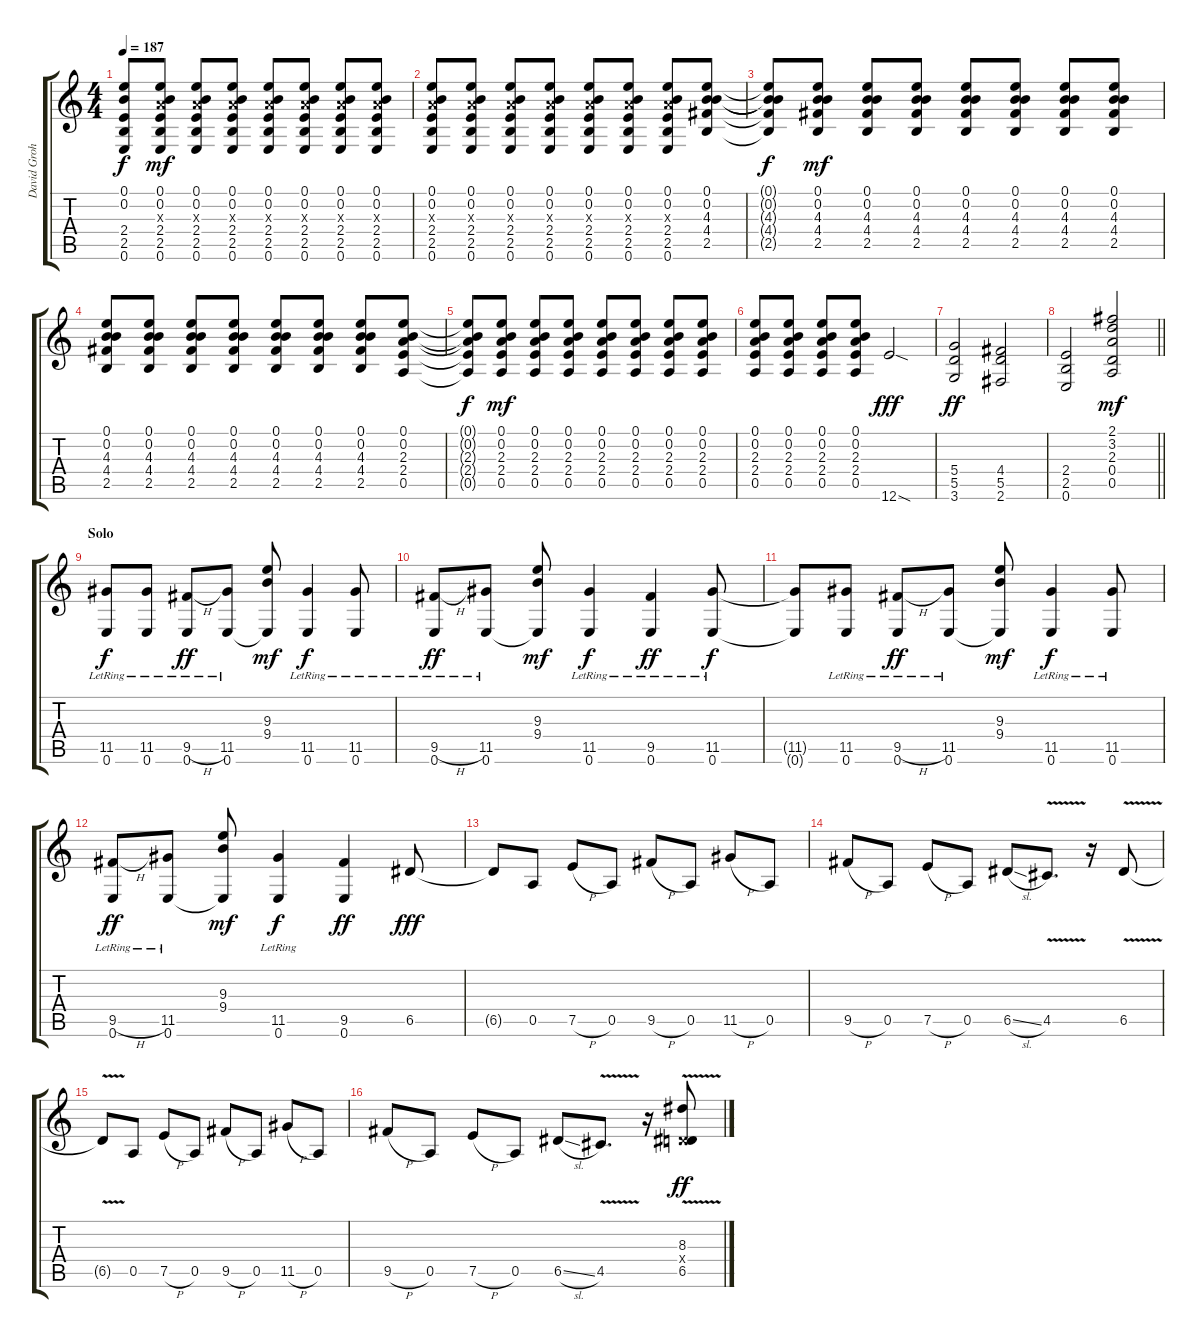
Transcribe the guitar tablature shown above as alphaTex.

\track ("David Grohl" "David Groh") {instrument distortionguitar}
\staff {score tabs}
\tuning (E4 B3 G3 D3 A2 E2) {hide}
\ts (4 4)
\tempo 187
\clef g2
\ks c
(0.1{t} 0.2{t} 2.4{t} 2.5{t} 0.6{t}).8{dy f} (0.1 0.2 2.3{x} 2.4 2.5 0.6).8{dy mf} (0.1 0.2 2.3{x} 2.4 2.5 0.6).8 (0.1 0.2 2.3{x} 2.4 2.5 0.6).8 (0.1 0.2 2.3{x} 2.4 2.5 0.6).8 (0.1 0.2 2.3{x} 2.4 2.5 0.6).8 (0.1 0.2 2.3{x} 2.4 2.5 0.6).8 (0.1 0.2 2.3{x} 2.4 2.5 0.6).8 |
(0.1 0.2 2.3{x} 2.4 2.5 0.6).8 (0.1 0.2 2.3{x} 2.4 2.5 0.6).8 (0.1 0.2 2.3{x} 2.4 2.5 0.6).8 (0.1 0.2 2.3{x} 2.4 2.5 0.6).8 (0.1 0.2 2.3{x} 2.4 2.5 0.6).8 (0.1 0.2 2.3{x} 2.4 2.5 0.6).8 (0.1 0.2 2.3{x} 2.4 2.5 0.6).8 (0.1 0.2 4.3 4.4 2.5).8 |
(0.1{t} 0.2{t} 4.3{t} 4.4{t} 2.5{t}).8{dy f} (0.1 0.2 4.3 4.4 2.5).8{dy mf} (0.1 0.2 4.3 4.4 2.5).8 (0.1 0.2 4.3 4.4 2.5).8 (0.1 0.2 4.3 4.4 2.5).8 (0.1 0.2 4.3 4.4 2.5).8 (0.1 0.2 4.3 4.4 2.5).8 (0.1 0.2 4.3 4.4 2.5).8 |
(0.1 0.2 4.3 4.4 2.5).8 (0.1 0.2 4.3 4.4 2.5).8 (0.1 0.2 4.3 4.4 2.5).8 (0.1 0.2 4.3 4.4 2.5).8 (0.1 0.2 4.3 4.4 2.5).8 (0.1 0.2 4.3 4.4 2.5).8 (0.1 0.2 4.3 4.4 2.5).8 (0.1 0.2 2.3 2.4 0.5).8 |
(0.1{t} 0.2{t} 2.3{t} 2.4{t} 0.5{t}).8{dy f} (0.1 0.2 2.3 2.4 0.5).8{dy mf} (0.1 0.2 2.3 2.4 0.5).8 (0.1 0.2 2.3 2.4 0.5).8 (0.1 0.2 2.3 2.4 0.5).8 (0.1 0.2 2.3 2.4 0.5).8 (0.1 0.2 2.3 2.4 0.5).8 (0.1 0.2 2.3 2.4 0.5).8 |
(0.1 0.2 2.3 2.4 0.5).8 (0.1 0.2 2.3 2.4 0.5).8 (0.1 0.2 2.3 2.4 0.5).8 (0.1 0.2 2.3 2.4 0.5).8 12.6{sod}.2{dy fff} |
(5.4 5.5 3.6).2{dy ff} (4.4 5.5 2.6).2 |
\barLineRight lightlight
(2.4 2.5 0.6).2 (2.1 3.2 2.3 0.4 0.5).2{dy mf} |
\section ("" "Solo")
(11.5{lr} 0.6{lr}).8{dy f} (11.5{lr} 0.6{lr}).8 (9.5{h lr} 0.6{lr}).8{dy ff} (11.5{lr} 0.6{lr}).8 (9.3 9.4 0.6{t}).8{dy mf} (11.5{lr} 0.6{lr}).4{dy f} (11.5{lr} 0.6{lr}).8 |
(9.5{h lr} 0.6{lr}).8{dy ff} (11.5{lr} 0.6{lr}).8 (9.3 9.4 0.6{t}).8{dy mf} (11.5{lr} 0.6{lr}).4{dy f} (9.5{lr} 0.6{lr}).4{dy ff} (11.5{lr} 0.6{lr}).8{dy f} |
(11.5{t} 0.6{t}).8 (11.5{lr} 0.6{lr}).8 (9.5{h lr} 0.6{lr}).8{dy ff} (11.5{lr} 0.6{lr}).8 (9.3 9.4 0.6{t}).8{dy mf} (11.5{lr} 0.6{lr}).4{dy f} (11.5{lr} 0.6{lr}).8 |
(9.5{h lr} 0.6{lr}).8{dy ff} (11.5{lr} 0.6{lr}).8 (9.3 9.4 0.6{t}).8{dy mf} (11.5{lr} 0.6{lr}).4{dy f} (9.5 0.6).4{dy ff} 6.5.8{dy fff volume 12 balance 8} |
6.5{t}.8 0.5.8 7.5{h}.8 0.5.8 9.5{h}.8 0.5.8 11.5{h}.8 0.5.8 |
9.5{h}.8 0.5.8 7.5{h}.8 0.5.8 6.5{sl}.8 4.5{v}.8{d} r.16 6.5{v}.8 |
6.5{t}.8 0.5.8 7.5{h}.8 0.5.8 9.5{h}.8 0.5.8 11.5{h}.8 0.5.8 |
9.5{h}.8 0.5.8 7.5{h}.8 0.5.8 6.5{sl}.8 4.5{v}.8{d} r.16 (8.3 0.4{x} 6.5{v}).8{dy ff}
